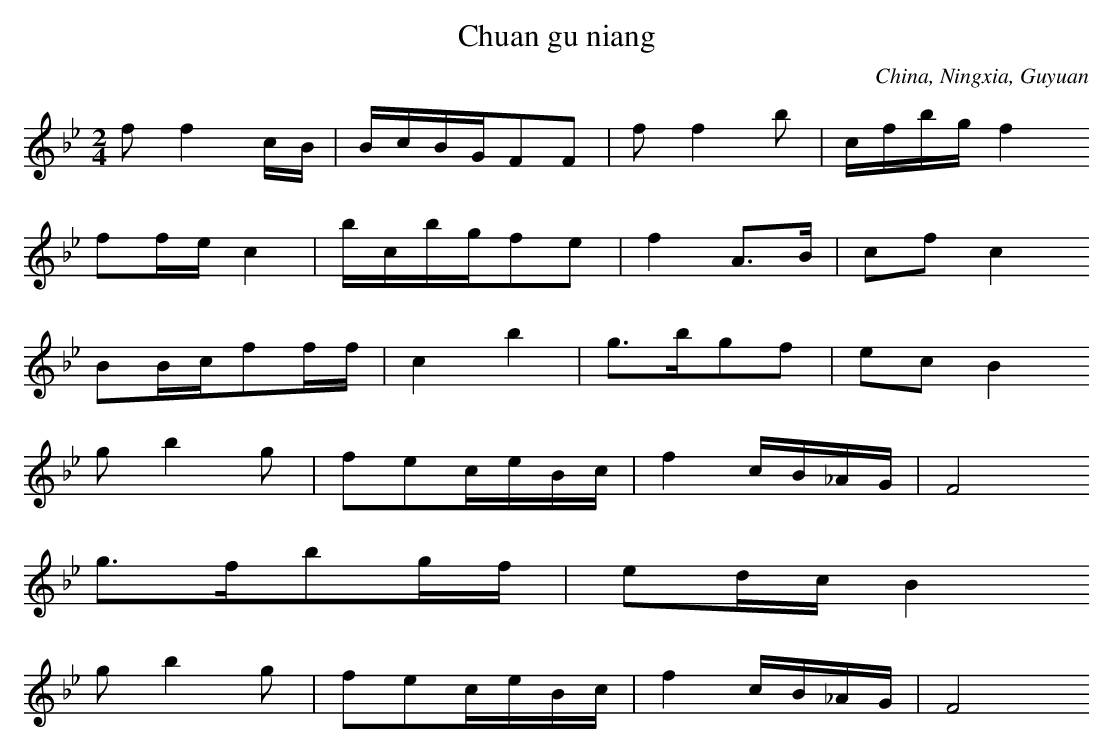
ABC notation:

X:1
T: Chuan gu niang
O: China, Ningxia, Guyuan
M: 2/4
L: 1/16
K: Bb
f2f4cB | BcBGF2F2 | f2f4b2 | cfbgf4
f2fec4 | bcbgf2e2 | f4A3B | c2f2c4
B2Bcf2ff | c4b4 | g3bg2f2 | e2c2B4
g2b4g2 | f2e2ceBc | f4cB_AG | F8
g3fb2gf | e2dcB4
g2b4g2 | f2e2ceBc | f4cB_AG | F8
